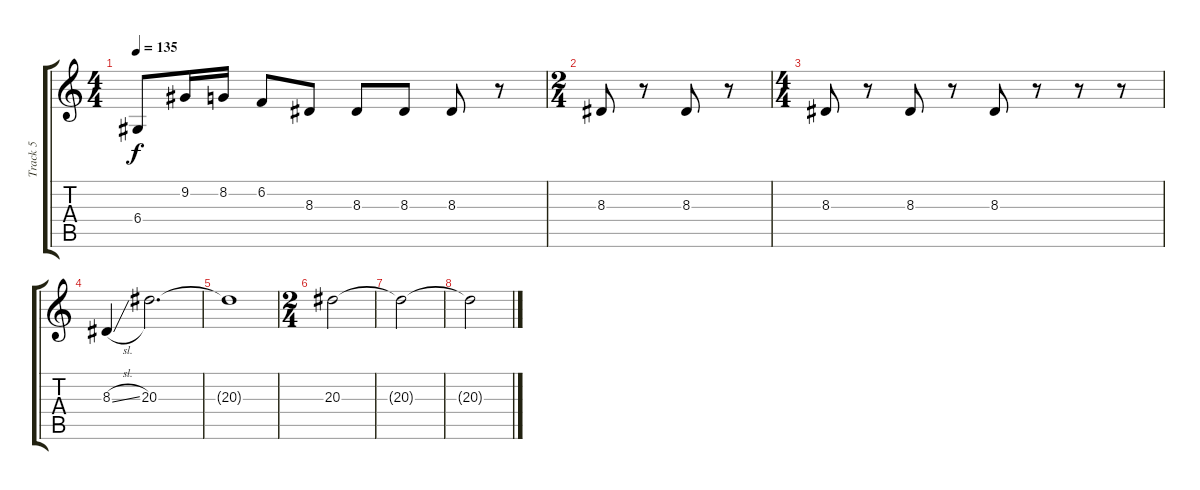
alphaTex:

\track ("Track 5" "Track 5") {instrument tenorsax}
\staff {score tabs}
\tuning (E4 B3 G3 D3 A2 E2) {hide}
\ts (4 4)
\tempo 135
\clef g2
\ks c
6.4.8{dy f} 9.2.16 8.2.16 6.2.8 8.3.8 8.3.8 8.3.8 8.3.8 r.8 |
\ts (2 4)
8.3.8 r.8 8.3.8 r.8 |
\ts (4 4)
8.3.8 r.8 8.3.8 r.8 8.3.8 r.8 r.8 r.8 |
8.3{sl}.4 20.3.2{d} |
20.3{t}.1 |
\ts (2 4)
20.3.2 |
20.3{t}.2{volume 0} |
20.3{t}.2
